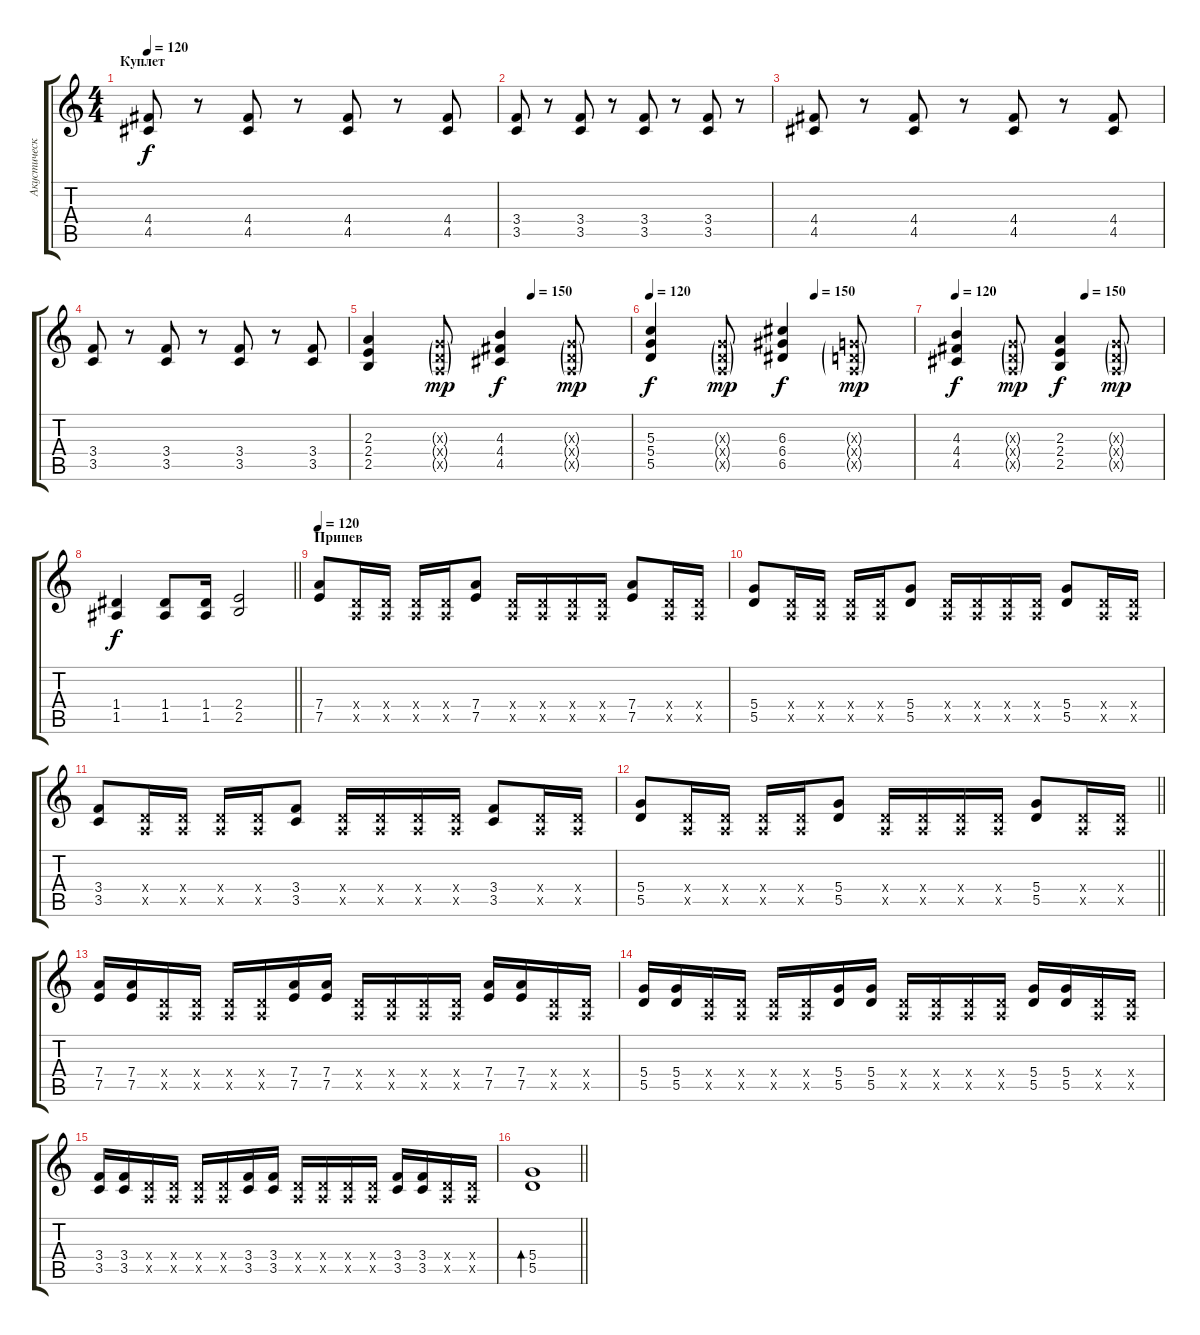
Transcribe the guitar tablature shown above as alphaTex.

\track ("Акустическая гитара" "Акустическ") {instrument acousticguitarsteel}
\staff {score tabs}
\tuning (E4 B3 G3 D3 A2 E2) {hide}
\ts (4 4)
\section ("" "Куплет")
\tempo 120
\clef g2
\ks c
(4.4 4.5).8{dy f} r.8 (4.4 4.5).8 r.8 (4.4 4.5).8 r.8 (4.4 4.5).8 |
(3.4 3.5).8 r.8 (3.4 3.5).8 r.8 (3.4 3.5).8 r.8 (3.4 3.5).8 r.8 |
(4.4 4.5).8 r.8 (4.4 4.5).8 r.8 (4.4 4.5).8 r.8 (4.4 4.5).8 |
(3.4 3.5).8 r.8 (3.4 3.5).8 r.8 (3.4 3.5).8 r.8 (3.4 3.5).8 |
\tempo (150 0.625)
(2.3 2.4 2.5).4 (0.3{g x} 0.4{g x} 0.5{g x}).8{dy mp} (4.3 4.4 4.5).4{dy f} (0.3{g x} 0.4{g x} 0.5{g x}).8{dy mp} |
\tempo 120
\tempo (150 0.625)
(5.3 5.4 5.5).4{dy f} (0.3{g x} 0.4{g x} 0.5{g x}).8{dy mp} (6.3 6.4 6.5).4{dy f} (0.3{g x} 0.4{g x} 0.5{g x}).8{dy mp} |
\tempo 120
\tempo (150 0.625)
(4.3 4.4 4.5).4{dy f} (0.3{g x} 0.4{g x} 0.5{g x}).8{dy mp} (2.3 2.4 2.5).4{dy f} (0.3{g x} 0.4{g x} 0.5{g x}).8{dy mp} |
\barLineRight lightlight
(1.4 1.5).4{dy f} (1.4 1.5).8 (1.4 1.5).16 (2.4 2.5).2 |
\section ("" "Припев")
\tempo 120
(7.4 7.5).8 (0.4{x} 0.5{x}).16 (0.4{x} 0.5{x}).16 (0.4{x} 0.5{x}).16 (0.4{x} 0.5{x}).16 (7.4 7.5).8 (0.4{x} 0.5{x}).16 (0.4{x} 0.5{x}).16 (0.4{x} 0.5{x}).16 (0.4{x} 0.5{x}).16 (7.4 7.5).8 (0.4{x} 0.5{x}).16 (0.4{x} 0.5{x}).16 |
(5.4 5.5).8 (0.4{x} 0.5{x}).16 (0.4{x} 0.5{x}).16 (0.4{x} 0.5{x}).16 (0.4{x} 0.5{x}).16 (5.4 5.5).8 (0.4{x} 0.5{x}).16 (0.4{x} 0.5{x}).16 (0.4{x} 0.5{x}).16 (0.4{x} 0.5{x}).16 (5.4 5.5).8 (0.4{x} 0.5{x}).16 (0.4{x} 0.5{x}).16 |
(3.4 3.5).8 (0.4{x} 0.5{x}).16 (0.4{x} 0.5{x}).16 (0.4{x} 0.5{x}).16 (0.4{x} 0.5{x}).16 (3.4 3.5).8 (0.4{x} 0.5{x}).16 (0.4{x} 0.5{x}).16 (0.4{x} 0.5{x}).16 (0.4{x} 0.5{x}).16 (3.4 3.5).8 (0.4{x} 0.5{x}).16 (0.4{x} 0.5{x}).16 |
\barLineRight lightlight
(5.4 5.5).8 (0.4{x} 0.5{x}).16 (0.4{x} 0.5{x}).16 (0.4{x} 0.5{x}).16 (0.4{x} 0.5{x}).16 (5.4 5.5).8 (0.4{x} 0.5{x}).16 (0.4{x} 0.5{x}).16 (0.4{x} 0.5{x}).16 (0.4{x} 0.5{x}).16 (5.4 5.5).8 (0.4{x} 0.5{x}).16 (0.4{x} 0.5{x}).16 |
\section ("" "")
(7.4 7.5).16 (7.4 7.5).16 (0.4{x} 0.5{x}).16 (0.4{x} 0.5{x}).16 (0.4{x} 0.5{x}).16 (0.4{x} 0.5{x}).16 (7.4 7.5).16 (7.4 7.5).16 (0.4{x} 0.5{x}).16 (0.4{x} 0.5{x}).16 (0.4{x} 0.5{x}).16 (0.4{x} 0.5{x}).16 (7.4 7.5).16 (7.4 7.5).16 (0.4{x} 0.5{x}).16 (0.4{x} 0.5{x}).16 |
(5.4 5.5).16 (5.4 5.5).16 (0.4{x} 0.5{x}).16 (0.4{x} 0.5{x}).16 (0.4{x} 0.5{x}).16 (0.4{x} 0.5{x}).16 (5.4 5.5).16 (5.4 5.5).16 (0.4{x} 0.5{x}).16 (0.4{x} 0.5{x}).16 (0.4{x} 0.5{x}).16 (0.4{x} 0.5{x}).16 (5.4 5.5).16 (5.4 5.5).16 (0.4{x} 0.5{x}).16 (0.4{x} 0.5{x}).16 |
(3.4 3.5).16 (3.4 3.5).16 (0.4{x} 0.5{x}).16 (0.4{x} 0.5{x}).16 (0.4{x} 0.5{x}).16 (0.4{x} 0.5{x}).16 (3.4 3.5).16 (3.4 3.5).16 (0.4{x} 0.5{x}).16 (0.4{x} 0.5{x}).16 (0.4{x} 0.5{x}).16 (0.4{x} 0.5{x}).16 (3.4 3.5).16 (3.4 3.5).16 (0.4{x} 0.5{x}).16 (0.4{x} 0.5{x}).16 |
\barLineRight lightlight
(5.4 5.5).1{bd 120}
